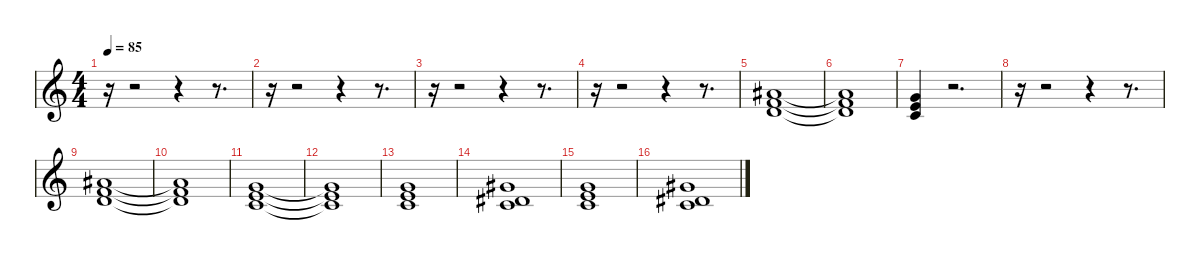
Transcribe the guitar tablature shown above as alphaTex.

\defaultSystemsLayout 4
\hideDynamics
\bracketExtendMode nobrackets
\singleTrackTrackNamePolicy hidden
\multiTrackTrackNamePolicy hidden
\firstSystemTrackNameMode fullname
\firstSystemTrackNameOrientation horizontal
\otherSystemsTrackNameOrientation horizontal
\track ("Synth 3" "pad.synth.") {instrument pad8sweep}
\staff {score}
\tuning (E4 B3 G3 D3 A2 E2)
\ts (4 4)
\tempo 85
\clef g2
\ks c
r.16{dy f beam Down} r.2{beam Down} r.4{beam Down} r.8{d beam Down} |
r.16{beam Down} r.2{beam Down} r.4{beam Down} r.8{d beam Down} |
r.16{beam Down} r.2{beam Down} r.4{beam Down} r.8{d beam Down} |
r.16{beam Down} r.2{beam Down} r.4{beam Down} r.8{d beam Down} |
(6.1{acc #} 6.2 7.3).1{instrument pad8sweep beam Up} |
(6.1{t acc #} 6.2{t} 7.3{t}).1{beam Up} |
(3.1 5.2 5.3).4{beam Up} r.2{d beam Up} |
r.16{beam Down} r.2{beam Down} r.4{beam Down} r.8{d beam Down} |
(6.1{acc #} 6.2 7.3).1{beam Up} |
(6.1{t acc #} 6.2{t} 7.3{t}).1{beam Up} |
(3.1 5.2 5.3).1{beam Up} |
(3.1{t} 5.2{t} 5.3{t}).1{beam Up} |
(3.1 5.2 5.3).1{beam Up} |
(4.1{acc #} 4.2{acc #} 5.3).1{beam Up} |
(3.1 5.2 5.3).1{beam Up} |
(4.1{acc #} 4.2{acc #} 5.3).1{beam Up}
